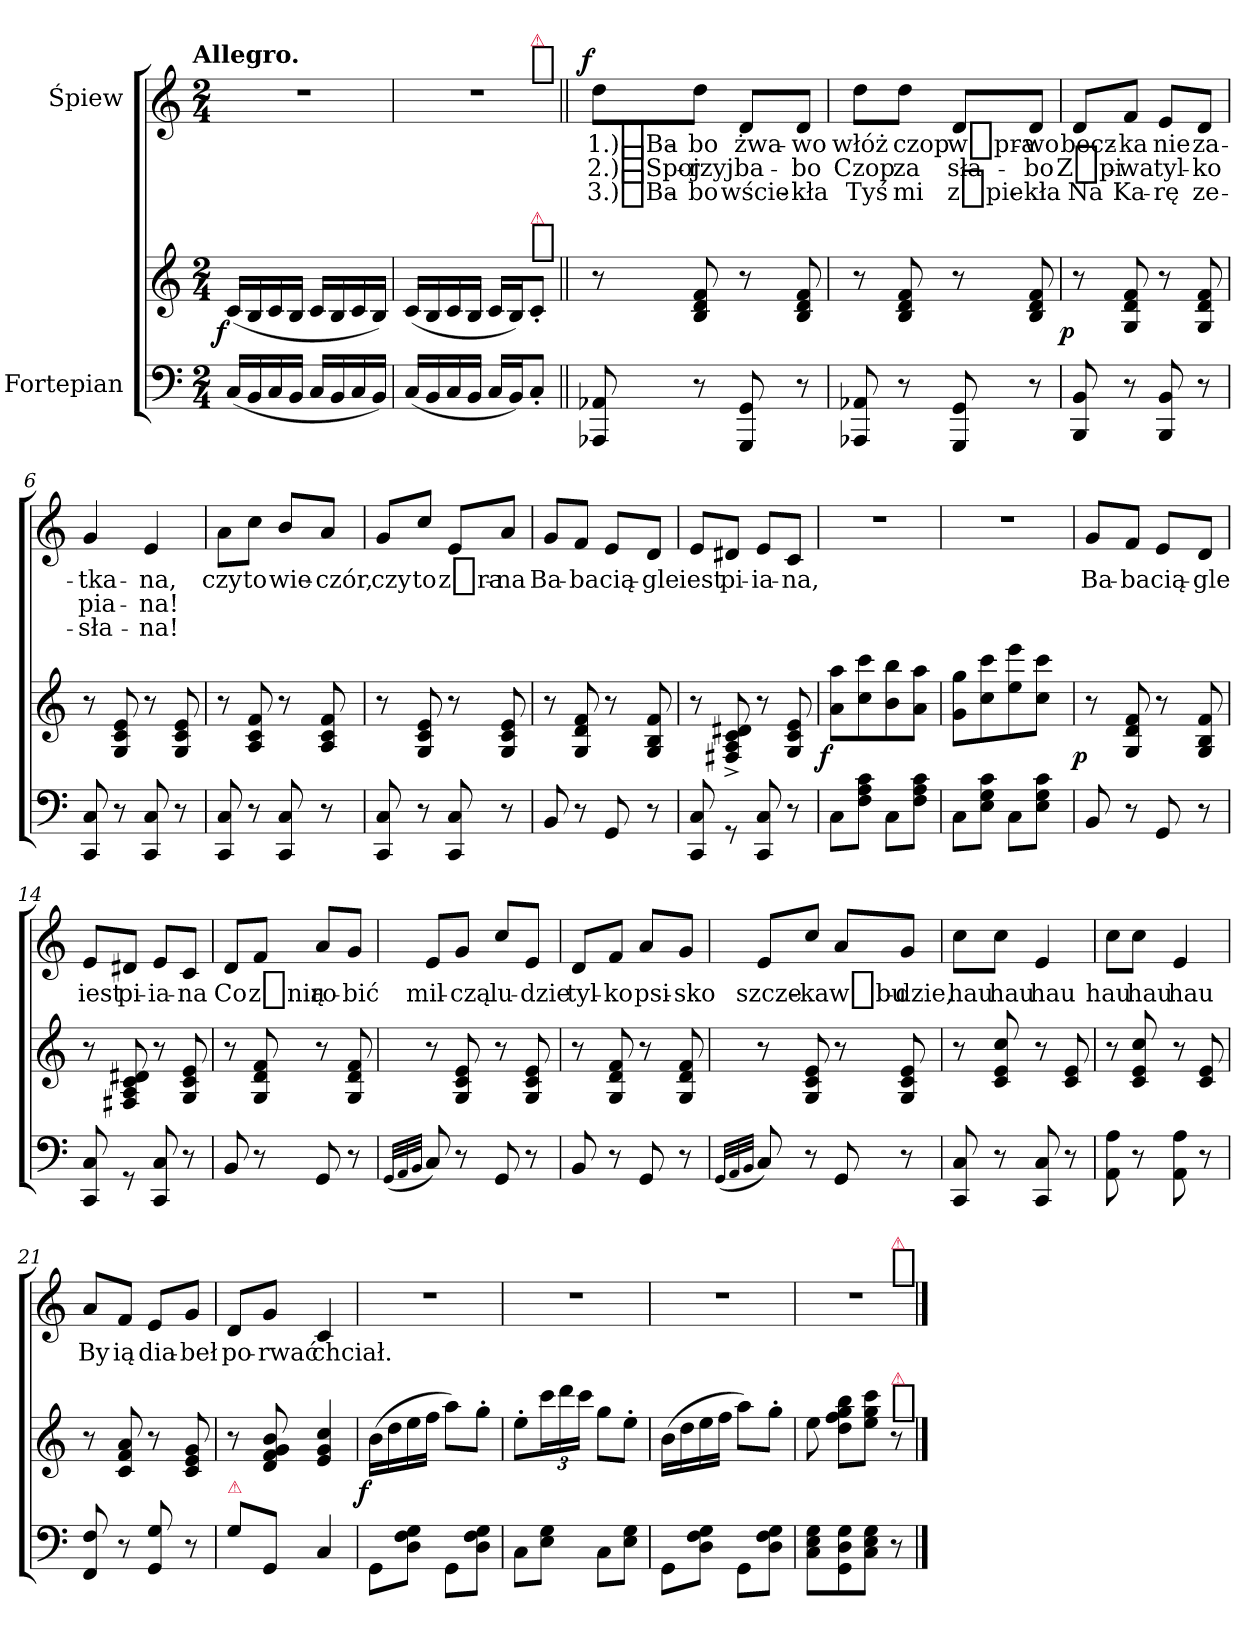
**kern	**kern	**dynam	**kern	**text	**text	**text	**dynam
*part2	*part2	*part2	*part1	*part1	*part1	*part1	*part1
*staff3	*staff2	*staff2/3	*staff1	*staff1	*staff1	*staff1	*staff1
*I"Fortepian	*	*	*I"Śpiew	*	*	*	*
*clefF4	*clefG2	*	*clefG2	*	*	*	*
*k[]	*k[]	*	*k[]	*	*	*	*
!!LO:TX:omd:t=Allegro.
*M2/4	*M2/4	*	*M2/4	*	*	*	*
=1	=1	=1	=1	=1	=1	=1	=1
!	!	!LO:DY:rj	!	!	!	!	!
(16C/LL	(16c/LL	f	2r	.	.	.	.
16BB/	16B/	.	.	.	.	.	.
16C/	16c/	.	.	.	.	.	.
16BB/JJ	16B/JJ	.	.	.	.	.	.
16C/LL	16c/LL	.	.	.	.	.	.
16BB/	16B/	.	.	.	.	.	.
16C/	16c/	.	.	.	.	.	.
16BB/JJ)	16B/JJ)	.	.	.	.	.	.
=2	=2	=2	=2	=2	=2	=2	=2
*	*	*	*^	*	*	*	*
(16C/LL	(16c/LL	.	2r	4.ryy	.	.	.	.
16BB/	16B/	.	.	.	.	.	.	.
16C/	16c/	.	.	.	.	.	.	.
16BB/JJ	16B/JJ	.	.	.	.	.	.	.
16C/LL	16c/LL	.	.	.	.	.	.	.
16BB/J)	16B/J)	.	.	.	.	.	.	.
!	!	!	!	!LO:TX:a:t=[segno]	!	!	!	!
!	!	!	!	!LO:TX:a:color=crimson:t=⚠	!	!	!	!
!	!LO:TX:a:t=[segno]	!	!	!	!	!	!	!
!	!LO:TX:a:color=crimson:t=⚠	!	!	!	!	!	!	!
8C'/J	8c'/J	.	.	8ryy	.	.	.	.
=3||	=3||	=3||	=3||	=3||	=3||	=3||	=3||	=3||
!	!	!	!	!	!	!	!	!LO:DY:a:rj
*	*	*	*v	*v	*	*	*	*
8AAA-X/ 8AA-X/	8r	.	8dd\L	1.)_Ba-	2.)_Spoj-	3.)_Ba-	f
8r	8B/ 8d/ 8f/	.	8dd\J	-bo	-rzyj	-bo	.
8GGG/ 8GG/	8r	.	8d/L	żwa-	ba-	wście-	.
8r	8B/ 8d/ 8f/	.	8d/J	-wo	-bo	-kła	.
=4	=4	=4	=4	=4	=4	=4	=4
8AAA-X/ 8AA-X/	8r	.	8dd\L	włóż	Czop	Tyś	.
8r	8B/ 8d/ 8f/	.	8dd\J	czop	za	mi	.
8GGG/ 8GG/	8r	.	8d/L	w_pra-	sła-	z_pie-	.
8r	8B/ 8d/ 8f/	.	8d/J	-wo	-bo	-kła	.
=5	=5	=5	=5	=5	=5	=5	=5
!	!	!LO:DY:rj	!	!	!	!	!
8BBB/ 8BB/	8r	p	8d/L	becz-	Z_pi-	Na	.
8r	8G/ 8d/ 8f/	.	8f/J	-ka	-wa	Ka-	.
8BBB/ 8BB/	8r	.	8e/L	nie	tyl-	-rę	.
8r	8G/ 8d/ 8f/	.	8d/J	za-	-ko	ze-	.
=6	=6	=6	=6	=6	=6	=6	=6
8CC/ 8C/	8r	.	4g/	-tka-	pia-	-sła-	.
8r	8G/ 8c/ 8e/	.	.	.	.	.	.
8CC/ 8C/	8r	.	4e/	-na,	-na!	-na!	.
8r	8G/ 8c/ 8e/	.	.	.	.	.	.
=7	=7	=7	=7	=7	=7	=7	=7
8CC/ 8C/	8r	.	8a\L	czy	.	.	.
8r	8A/ 8c/ 8f/	.	8cc\J	to	.	.	.
8CC/ 8C/	8r	.	8b/L	wie-	.	.	.
8r	8A/ 8c/ 8f/	.	8a/J	-czór,	.	.	.
=8	=8	=8	=8	=8	=8	=8	=8
8CC/ 8C/	8r	.	8g/L	czy	.	.	.
8r	8G/ 8c/ 8e/	.	8cc/J	to	.	.	.
8CC/ 8C/	8r	.	8e/L	z_ra-	.	.	.
8r	8G/ 8c/ 8e/	.	8a/J	-na	.	.	.
=9	=9	=9	=9	=9	=9	=9	=9
8BB/	8r	.	8g/L	Ba-	.	.	.
8r	8G/ 8d/ 8f/	.	8f/J	-ba	.	.	.
8GG/	8r	.	8e/L	cią-	.	.	.
8r	8G/ 8B/ 8f/	.	8d/J	-gle	.	.	.
=10	=10	=10	=10	=10	=10	=10	=10
8CC/ 8C/	8r	.	8e/L	iest	.	.	.
8rGG	8F#X^>/ 8A^>/ 8c^>/ 8d#X^>/	.	8d#X/J	pi-	.	.	.
8CC/ 8C/	8r	.	8e/L	-ia-	.	.	.
8r	8G/ 8c/ 8e/	.	8c/J	-na,	.	.	.
=11	=11	=11	=11	=11	=11	=11	=11
!	!	!LO:DY:rj	!	!	!	!	!
8C\L	8a\ 8aa\L	f	2r	.	.	.	.
8F\ 8A\ 8c\J	8cc\ 8ccc\	.	.	.	.	.	.
8C\L	8b\ 8bb\	.	.	.	.	.	.
8F\ 8A\ 8c\J	8a\ 8aa\J	.	.	.	.	.	.
=12	=12	=12	=12	=12	=12	=12	=12
8C\L	8g\ 8gg\L	.	2r	.	.	.	.
8E\ 8G\ 8c\J	8cc\ 8ccc\	.	.	.	.	.	.
8C\L	8ee\ 8eee\	.	.	.	.	.	.
8E\ 8G\ 8c\J	8cc\ 8ccc\J	.	.	.	.	.	.
=13	=13	=13	=13	=13	=13	=13	=13
!	!	!LO:DY:rj	!	!	!	!	!
8BB/	8r	p	8g/L	Ba-	.	.	.
8r	8G/ 8d/ 8f/	.	8f/J	-ba	.	.	.
8GG/	8r	.	8e/L	cią-	.	.	.
8r	8G/ 8B/ 8f/	.	8d/J	-gle	.	.	.
=14	=14	=14	=14	=14	=14	=14	=14
8CC/ 8C/	8r	.	8e/L	iest	.	.	.
8rGG	8F#X/ 8A/ 8c/ 8d#X/	.	8d#X/J	pi-	.	.	.
8CC/ 8C/	8r	.	8e/L	-ia-	.	.	.
8r	8G/ 8c/ 8e/	.	8c/J	-na	.	.	.
=15	=15	=15	=15	=15	=15	=15	=15
8BB/	8r	.	8d/L	Co	.	.	.
8r	8G/ 8d/ 8f/	.	8f/J	z_nią	.	.	.
8GG/	8r	.	8a/L	ro-	.	.	.
8r	8G/ 8d/ 8f/	.	8g/J	-bić	.	.	.
=16	=16	=16	=16	=16	=16	=16	=16
(32qqGG/LLL	.	.	.	.	.	.	.
32qqAA/	.	.	.	.	.	.	.
32qqBB/JJJ	.	.	.	.	.	.	.
8C/)	8r	.	8e/L	mil-	.	.	.
8r	8G/ 8c/ 8e/	.	8g/J	-czą	.	.	.
8GG/	8r	.	8cc/L	lu-	.	.	.
8r	8G/ 8c/ 8e/	.	8e/J	-dzie	.	.	.
=17	=17	=17	=17	=17	=17	=17	=17
8BB/	8r	.	8d/L	tyl-	.	.	.
8r	8G/ 8d/ 8f/	.	8f/J	-ko	.	.	.
8GG/	8r	.	8a/L	psi-	.	.	.
8r	8G/ 8d/ 8f/	.	8g/J	-sko	.	.	.
=18	=18	=18	=18	=18	=18	=18	=18
(32qqGG/LLL	.	.	.	.	.	.	.
32qqAA/	.	.	.	.	.	.	.
32qqBB/JJJ	.	.	.	.	.	.	.
8C/)	8r	.	8e/L	szcze-	.	.	.
8r	8G/ 8c/ 8e/	.	8cc/J	-ka	.	.	.
8GG/	8r	.	8a/L	w_bu-	.	.	.
8r	8G/ 8c/ 8e/	.	8g/J	-dzie,	.	.	.
=19	=19	=19	=19	=19	=19	=19	=19
8CC/ 8C/	8r	.	8cc\L	hau	.	.	.
8r	8c/ 8e/ 8cc/	.	8cc\J	hau	.	.	.
8CC/ 8C/	8r	.	4e/	hau	.	.	.
8r	8c/ 8e/	.	.	.	.	.	.
=20	=20	=20	=20	=20	=20	=20	=20
!	!	!	!	!LO:LY:i	!	!	!
8AA\ 8A\	8r	.	8cc\L	hau	.	.	.
!	!	!	!	!LO:LY:i	!	!	!
8r	8c/ 8e/ 8cc/	.	8cc\J	hau	.	.	.
!	!	!	!	!LO:LY:i	!	!	!
8AA\ 8A\	8r	.	4e/	hau	.	.	.
8r	8c/ 8e/	.	.	.	.	.	.
=21	=21	=21	=21	=21	=21	=21	=21
8FF/ 8F/	8r	.	8a/L	By	.	.	.
8r	8c/ 8f/ 8a/	.	8f/J	ią	.	.	.
8GG/ 8G/	8r	.	8e/L	dia-	.	.	.
8r	8c/ 8e/ 8g/	.	8g/J	-beł	.	.	.
=22	=22	=22	=22	=22	=22	=22	=22
!LO:TX:a:color=crimson:t=⚠	!	!	!	!	!	!	!
8G\L	8r	.	8d/L	po-	.	.	.
8GG/J	8d/ 8f/ 8g/ 8b/	.	8g/J	-rwać	.	.	.
4C/	4e/ 4g/ 4cc/	.	4c/	chciał.	.	.	.
=23	=23	=23	=23	=23	=23	=23	=23
!	!	!LO:DY:rj	!	!	!	!	!
8GG\L	(16b\LL	f	2r	.	.	.	.
.	16dd\	.	.	.	.	.	.
8D\ 8F\ 8G\J	16ee\	.	.	.	.	.	.
.	16ff\JJ	.	.	.	.	.	.
8GG\L	8aa\L)	.	.	.	.	.	.
8D\ 8F\ 8G\J	8gg'\J	.	.	.	.	.	.
=24	=24	=24	=24	=24	=24	=24	=24
8C\L	8ee'\L	.	2r	.	.	.	.
8E\ 8G\J	24ccc\L	.	.	.	.	.	.
.	24ddd\	.	.	.	.	.	.
.	24ccc\JJ	.	.	.	.	.	.
8C\L	8gg\L	.	.	.	.	.	.
8E\ 8G\J	8ee'\J	.	.	.	.	.	.
=25	=25	=25	=25	=25	=25	=25	=25
8GG\L	(16b\LL	.	2r	.	.	.	.
.	16dd\	.	.	.	.	.	.
8D\ 8F\ 8G\J	16ee\	.	.	.	.	.	.
.	16ff\JJ	.	.	.	.	.	.
8GG\L	8aa\L)	.	.	.	.	.	.
8D\ 8F\ 8G\J	8gg'\J	.	.	.	.	.	.
=26	=26	=26	=26	=26	=26	=26	=26
*	*	*	*^	*	*	*	*
8C\ 8E\ 8G\L	8ee\	.	2r	4.ryy	.	.	.	.
8GG\ 8D\ 8G\	8dd\ 8ff\ 8gg\ 8bb\L	.	.	.	.	.	.	.
8C\ 8E\ 8G\J	8ee\ 8gg\ 8ccc\J	.	.	.	.	.	.	.
!	!	!	!	!LO:TX:a:t=[segno]	!	!	!	!
!	!	!	!	!LO:TX:a:color=crimson:t=⚠	!	!	!	!
!	!LO:TX:a:t=[segno]	!	!	!	!	!	!	!
!	!LO:TX:a:color=crimson:t=⚠	!	!	!	!	!	!	!
8r	8r	.	.	8ryy	.	.	.	.
*	*	*	*v	*v	*	*	*	*
==	==	==	==	==	==	==	==
*-	*-	*-	*-	*-	*-	*-	*-
